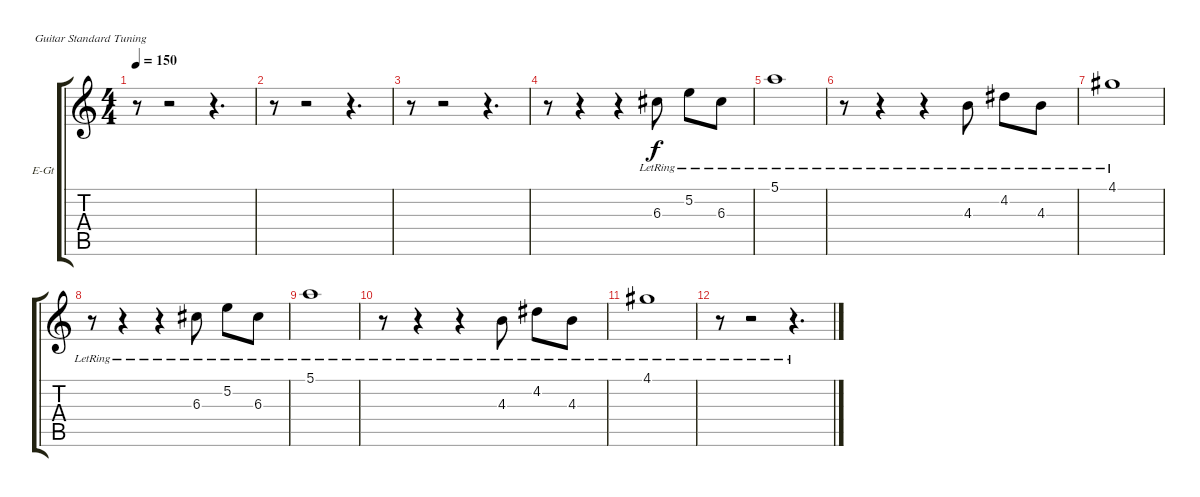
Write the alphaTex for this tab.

\bracketExtendMode groupsimilarinstruments
\firstSystemTrackNameOrientation horizontal
\otherSystemsTrackNameOrientation horizontal
\track ("Äîðîæêà 1" "E-Gt") {instrument distortionguitar}
\staff {score tabs}
\tuning (E4 B3 G3 D3 A2 E2)
\ts (4 4)
\tempo 150
\clef g2
\ks c
r.8{dy f} r.2 r.4{d} |
r.8 r.2 r.4{d} |
r.8 r.2 r.4{d} |
r.8 r.4 r.4 6.3{lr}.8 5.2{lr}.8 6.3{lr}.8 |
5.1{lr}.1 |
r.8 r.4 r.4 4.3{lr}.8 4.2{lr}.8 4.3{lr}.8 |
4.1{lr}.1 |
r.8 r.4 r.4 6.3{lr}.8 5.2{lr}.8 6.3{lr}.8 |
5.1{lr}.1 |
r.8 r.4 r.4 4.3{lr}.8 4.2{lr}.8 4.3{lr}.8 |
4.1{lr}.1 |
r.8 r.2 r.4{d}
